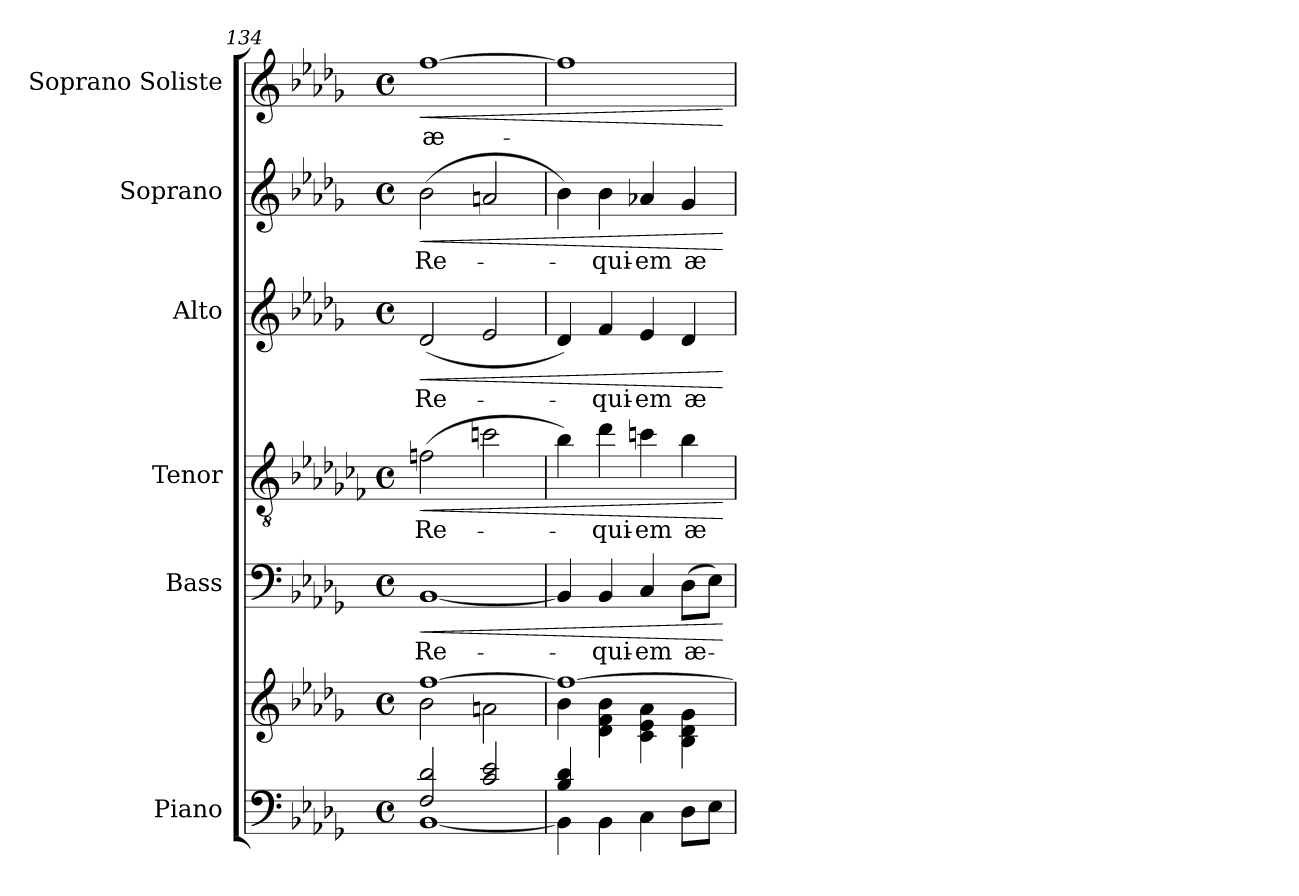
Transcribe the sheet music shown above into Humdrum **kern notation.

**kern	**kern	**kern	**text	**dynam	**kern	**text	**dynam	**kern	**text	**dynam	**kern	**text	**dynam	**kern	**text	**dynam
*part6	*part6	*part5	*part5	*part5	*part4	*part4	*part4	*part3	*part3	*part3	*part2	*part2	*part2	*part1	*part1	*part1
*staff7	*staff6	*staff5	*staff5	*staff5	*staff4	*staff4	*staff4	*staff3	*staff3	*staff3	*staff2	*staff2	*staff2	*staff1	*staff1	*staff1
*I"Piano	*	*I"Bass	*	*	*I"Tenor	*	*	*I"Alto	*	*	*I"Soprano	*	*	*I"Soprano Soliste	*	*
*I'Pno.	*	*I'B.	*	*	*I'T.	*	*	*I'A.	*	*	*I'S.	*	*	*	*	*
*clefF4	*clefG2	*clefF4	*	*	*clefGv2	*	*	*clefG2	*	*	*clefG2	*	*	*clefG2	*	*
*	*	*	*	*	*ITrd8c14	*	*	*	*	*	*	*	*	*	*	*
*k[b-e-a-d-g-]	*k[b-e-a-d-g-]	*k[b-e-a-d-g-]	*	*	*k[b-e-a-d-g-c-f-]	*	*	*k[b-e-a-d-g-]	*	*	*k[b-e-a-d-g-]	*	*	*k[b-e-a-d-g-]	*	*
*M4/4	*M4/4	*M4/4	*	*	*M4/4	*	*	*M4/4	*	*	*M4/4	*	*	*M4/4	*	*
*met(c)	*met(c)	*met(c)	*	*	*met(c)	*	*	*met(c)	*	*	*met(c)	*	*	*met(c)	*	*
=134	=134	=134	=134	=134	=134	=134	=134	=134	=134	=134	=134	=134	=134	=134	=134	=134
*^	*^	*	*	*	*	*	*	*	*	*	*	*	*	*	*	*
!	!	!	!	!	!	!LO:HP:b	!	!	!LO:HP:b	!	!	!LO:HP:b	!	!	!LO:HP:b	!	!	!LO:HP:b
2F/ 2d-/	[1BB-	[1ff	2b-\	[1BB-	Re-	<	(2Fni\	Re-	<	(2d-/	Re-	<	(2b-\	Re-	<	[1ff	æ-	<
2c/ 2e-/	.	.	2an\	.	.	.	2cni\	.	.	2e-/	.	.	2an/	.	.	.	.	.
=135	=135	=135	=135	=135	=135	=135	=135	=135	=135	=135	=135	=135	=135	=135	=135	=135	=135	=135
4B-/ 4d-/	4BB-\]	1ff_	4b-\	4BB-/]	.	.	4B-i\)	.	.	4d-/)	.	.	4b-\)	.	.	1ff]	.	.
4ryy	4BB-\	.	4d-\ 4f\ 4b-\	4BB-/	-qui-	.	4d-i\	-qui-	.	4f/	-qui-	.	4b-\	-qui-	.	.	.	.
2ryy	4C\	.	4c\ 4e-\ 4a-\	4C/	-em	.	4cni\	-em	.	4e-/	-em	.	4a-X/	-em	.	.	.	.
.	8D-\L	.	4B-\ 4d-\ 4g-\	(8D-\L	æ-	.	4B-i\	æ-	.	4d-/	æ-	.	4g-/	æ-	.	.	.	.
.	8E-\J	.	.	8E-\J)	.	.	.	.	.	.	.	.	.	.	.	.	.	.
*v	*v	*	*	*	*	*	*	*	*	*	*	*	*	*	*	*	*	*
*	*v	*v	*	*	*	*	*	*	*	*	*	*	*	*	*	*	*
.	.	.	.	[	.	.	[	.	.	[	.	.	[	.	.	[
=	=	=	=	=	=	=	=	=	=	=	=	=	=	=	=	=
*-	*-	*-	*-	*-	*-	*-	*-	*-	*-	*-	*-	*-	*-	*-	*-	*-
